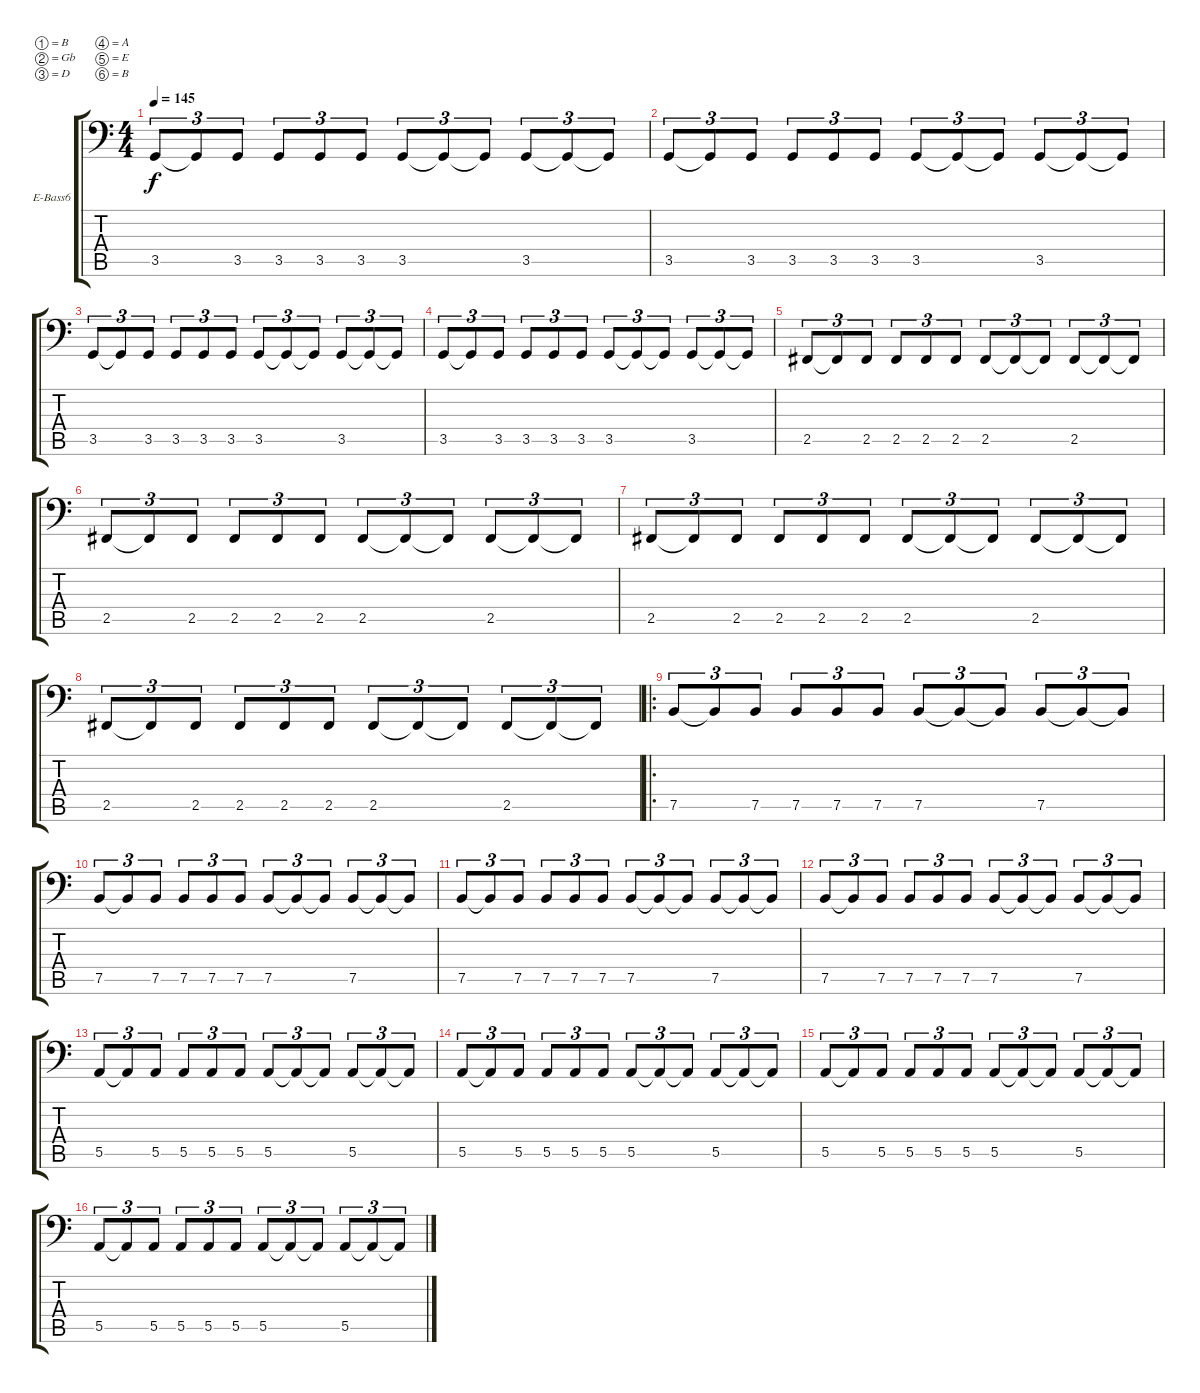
\bracketExtendMode groupsimilarinstruments
\firstSystemTrackNameOrientation horizontal
\otherSystemsTrackNameOrientation horizontal
\track ("TED LUNDSTROM" "E-Bass6") {instrument electricbasspick}
\staff {score tabs}
\tuning (B2 Gb2 D2 A1 E1 B0)
\ts (4 4)
\tempo 145
\clef f4
\ks c
3.5.8{tu (3 2) dy f} 3.5{t}.8{tu (3 2)} 3.5.8{tu (3 2)} 3.5.8{tu (3 2)} 3.5.8{tu (3 2)} 3.5.8{tu (3 2)} 3.5.8{tu (3 2)} 3.5{t}.8{tu (3 2)} 3.5{t}.8{tu (3 2)} 3.5.8{tu (3 2)} 3.5{t}.8{tu (3 2)} 3.5{t}.8{tu (3 2)} |
3.5.8{tu (3 2)} 3.5{t}.8{tu (3 2)} 3.5.8{tu (3 2)} 3.5.8{tu (3 2)} 3.5.8{tu (3 2)} 3.5.8{tu (3 2)} 3.5.8{tu (3 2)} 3.5{t}.8{tu (3 2)} 3.5{t}.8{tu (3 2)} 3.5.8{tu (3 2)} 3.5{t}.8{tu (3 2)} 3.5{t}.8{tu (3 2)} |
3.5.8{tu (3 2)} 3.5{t}.8{tu (3 2)} 3.5.8{tu (3 2)} 3.5.8{tu (3 2)} 3.5.8{tu (3 2)} 3.5.8{tu (3 2)} 3.5.8{tu (3 2)} 3.5{t}.8{tu (3 2)} 3.5{t}.8{tu (3 2)} 3.5.8{tu (3 2)} 3.5{t}.8{tu (3 2)} 3.5{t}.8{tu (3 2)} |
3.5.8{tu (3 2)} 3.5{t}.8{tu (3 2)} 3.5.8{tu (3 2)} 3.5.8{tu (3 2)} 3.5.8{tu (3 2)} 3.5.8{tu (3 2)} 3.5.8{tu (3 2)} 3.5{t}.8{tu (3 2)} 3.5{t}.8{tu (3 2)} 3.5.8{tu (3 2)} 3.5{t}.8{tu (3 2)} 3.5{t}.8{tu (3 2)} |
2.5.8{tu (3 2)} 2.5{t}.8{tu (3 2)} 2.5.8{tu (3 2)} 2.5.8{tu (3 2)} 2.5.8{tu (3 2)} 2.5.8{tu (3 2)} 2.5.8{tu (3 2)} 2.5{t}.8{tu (3 2)} 2.5{t}.8{tu (3 2)} 2.5.8{tu (3 2)} 2.5{t}.8{tu (3 2)} 2.5{t}.8{tu (3 2)} |
2.5.8{tu (3 2)} 2.5{t}.8{tu (3 2)} 2.5.8{tu (3 2)} 2.5.8{tu (3 2)} 2.5.8{tu (3 2)} 2.5.8{tu (3 2)} 2.5.8{tu (3 2)} 2.5{t}.8{tu (3 2)} 2.5{t}.8{tu (3 2)} 2.5.8{tu (3 2)} 2.5{t}.8{tu (3 2)} 2.5{t}.8{tu (3 2)} |
2.5.8{tu (3 2)} 2.5{t}.8{tu (3 2)} 2.5.8{tu (3 2)} 2.5.8{tu (3 2)} 2.5.8{tu (3 2)} 2.5.8{tu (3 2)} 2.5.8{tu (3 2)} 2.5{t}.8{tu (3 2)} 2.5{t}.8{tu (3 2)} 2.5.8{tu (3 2)} 2.5{t}.8{tu (3 2)} 2.5{t}.8{tu (3 2)} |
2.5.8{tu (3 2)} 2.5{t}.8{tu (3 2)} 2.5.8{tu (3 2)} 2.5.8{tu (3 2)} 2.5.8{tu (3 2)} 2.5.8{tu (3 2)} 2.5.8{tu (3 2)} 2.5{t}.8{tu (3 2)} 2.5{t}.8{tu (3 2)} 2.5.8{tu (3 2)} 2.5{t}.8{tu (3 2)} 2.5{t}.8{tu (3 2)} |
\ro
7.5.8{tu (3 2)} 7.5{t}.8{tu (3 2)} 7.5.8{tu (3 2)} 7.5.8{tu (3 2)} 7.5.8{tu (3 2)} 7.5.8{tu (3 2)} 7.5.8{tu (3 2)} 7.5{t}.8{tu (3 2)} 7.5{t}.8{tu (3 2)} 7.5.8{tu (3 2)} 7.5{t}.8{tu (3 2)} 7.5{t}.8{tu (3 2)} |
7.5.8{tu (3 2)} 7.5{t}.8{tu (3 2)} 7.5.8{tu (3 2)} 7.5.8{tu (3 2)} 7.5.8{tu (3 2)} 7.5.8{tu (3 2)} 7.5.8{tu (3 2)} 7.5{t}.8{tu (3 2)} 7.5{t}.8{tu (3 2)} 7.5.8{tu (3 2)} 7.5{t}.8{tu (3 2)} 7.5{t}.8{tu (3 2)} |
7.5.8{tu (3 2)} 7.5{t}.8{tu (3 2)} 7.5.8{tu (3 2)} 7.5.8{tu (3 2)} 7.5.8{tu (3 2)} 7.5.8{tu (3 2)} 7.5.8{tu (3 2)} 7.5{t}.8{tu (3 2)} 7.5{t}.8{tu (3 2)} 7.5.8{tu (3 2)} 7.5{t}.8{tu (3 2)} 7.5{t}.8{tu (3 2)} |
7.5.8{tu (3 2)} 7.5{t}.8{tu (3 2)} 7.5.8{tu (3 2)} 7.5.8{tu (3 2)} 7.5.8{tu (3 2)} 7.5.8{tu (3 2)} 7.5.8{tu (3 2)} 7.5{t}.8{tu (3 2)} 7.5{t}.8{tu (3 2)} 7.5.8{tu (3 2)} 7.5{t}.8{tu (3 2)} 7.5{t}.8{tu (3 2)} |
5.5.8{tu (3 2)} 5.5{t}.8{tu (3 2)} 5.5.8{tu (3 2)} 5.5.8{tu (3 2)} 5.5.8{tu (3 2)} 5.5.8{tu (3 2)} 5.5.8{tu (3 2)} 5.5{t}.8{tu (3 2)} 5.5{t}.8{tu (3 2)} 5.5.8{tu (3 2)} 5.5{t}.8{tu (3 2)} 5.5{t}.8{tu (3 2)} |
5.5.8{tu (3 2)} 5.5{t}.8{tu (3 2)} 5.5.8{tu (3 2)} 5.5.8{tu (3 2)} 5.5.8{tu (3 2)} 5.5.8{tu (3 2)} 5.5.8{tu (3 2)} 5.5{t}.8{tu (3 2)} 5.5{t}.8{tu (3 2)} 5.5.8{tu (3 2)} 5.5{t}.8{tu (3 2)} 5.5{t}.8{tu (3 2)} |
5.5.8{tu (3 2)} 5.5{t}.8{tu (3 2)} 5.5.8{tu (3 2)} 5.5.8{tu (3 2)} 5.5.8{tu (3 2)} 5.5.8{tu (3 2)} 5.5.8{tu (3 2)} 5.5{t}.8{tu (3 2)} 5.5{t}.8{tu (3 2)} 5.5.8{tu (3 2)} 5.5{t}.8{tu (3 2)} 5.5{t}.8{tu (3 2)} |
5.5.8{tu (3 2)} 5.5{t}.8{tu (3 2)} 5.5.8{tu (3 2)} 5.5.8{tu (3 2)} 5.5.8{tu (3 2)} 5.5.8{tu (3 2)} 5.5.8{tu (3 2)} 5.5{t}.8{tu (3 2)} 5.5{t}.8{tu (3 2)} 5.5.8{tu (3 2)} 5.5{t}.8{tu (3 2)} 5.5{t}.8{tu (3 2)}
